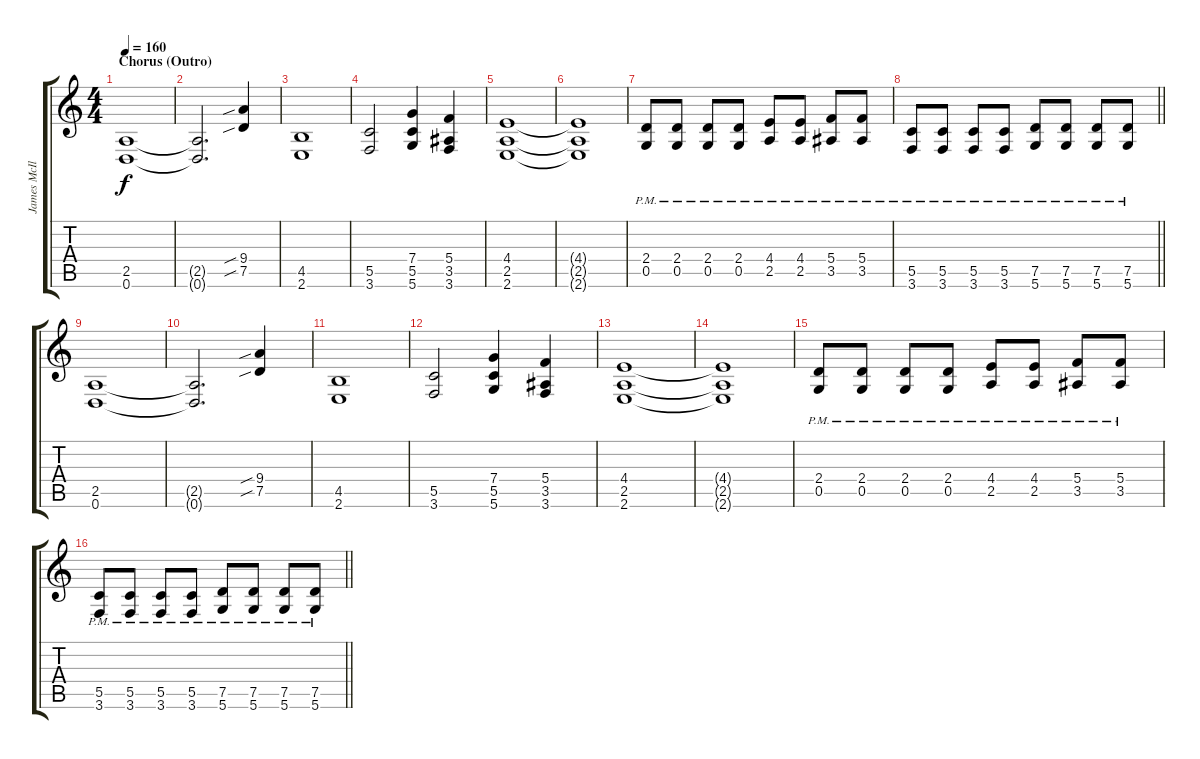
\track ("James McIlroy" "James McIl") {instrument distortionguitar}
\staff {score tabs}
\tuning (D4 A3 F3 C3 G2 D2) {hide}
\ts (4 4)
\section ("" "Chorus (Outro)")
\tempo 160
\clef g2
\ks c
(2.5 0.6).1{dy f} |
(2.5{t} 0.6{t}).2{d} (9.4{sib} 7.5{sib}).4 |
(4.5 2.6).1 |
(5.5 3.6).2 (7.4 5.5 5.6).4 (5.4 3.5 3.6).4 |
(4.4 2.5 2.6).1 |
(4.4{t} 2.5{t} 2.6{t}).1 |
(2.4{pm} 0.5{pm}).8 (2.4{pm} 0.5{pm}).8 (2.4{pm} 0.5{pm}).8 (2.4{pm} 0.5{pm}).8 (4.4{pm} 2.5{pm}).8 (4.4{pm} 2.5{pm}).8 (5.4{pm} 3.5{pm}).8 (5.4{pm} 3.5{pm}).8 |
\barLineRight lightlight
(5.5{pm} 3.6{pm}).8 (5.5{pm} 3.6{pm}).8 (5.5{pm} 3.6{pm}).8 (5.5{pm} 3.6{pm}).8 (7.5{pm} 5.6{pm}).8 (7.5{pm} 5.6{pm}).8 (7.5{pm} 5.6{pm}).8 (7.5{pm} 5.6{pm}).8 |
(2.5 0.6).1 |
(2.5{t} 0.6{t}).2{d} (9.4{sib} 7.5{sib}).4 |
(4.5 2.6).1 |
(5.5 3.6).2 (7.4 5.5 5.6).4 (5.4 3.5 3.6).4 |
(4.4 2.5 2.6).1 |
(4.4{t} 2.5{t} 2.6{t}).1 |
(2.4{pm} 0.5{pm}).8 (2.4{pm} 0.5{pm}).8 (2.4{pm} 0.5{pm}).8 (2.4{pm} 0.5{pm}).8 (4.4{pm} 2.5{pm}).8 (4.4{pm} 2.5{pm}).8 (5.4{pm} 3.5{pm}).8 (5.4{pm} 3.5{pm}).8 |
\barLineRight lightlight
(5.5{pm} 3.6{pm}).8 (5.5{pm} 3.6{pm}).8 (5.5{pm} 3.6{pm}).8 (5.5{pm} 3.6{pm}).8 (7.5{pm} 5.6{pm}).8 (7.5{pm} 5.6{pm}).8 (7.5{pm} 5.6{pm}).8 (7.5{pm} 5.6{pm}).8
